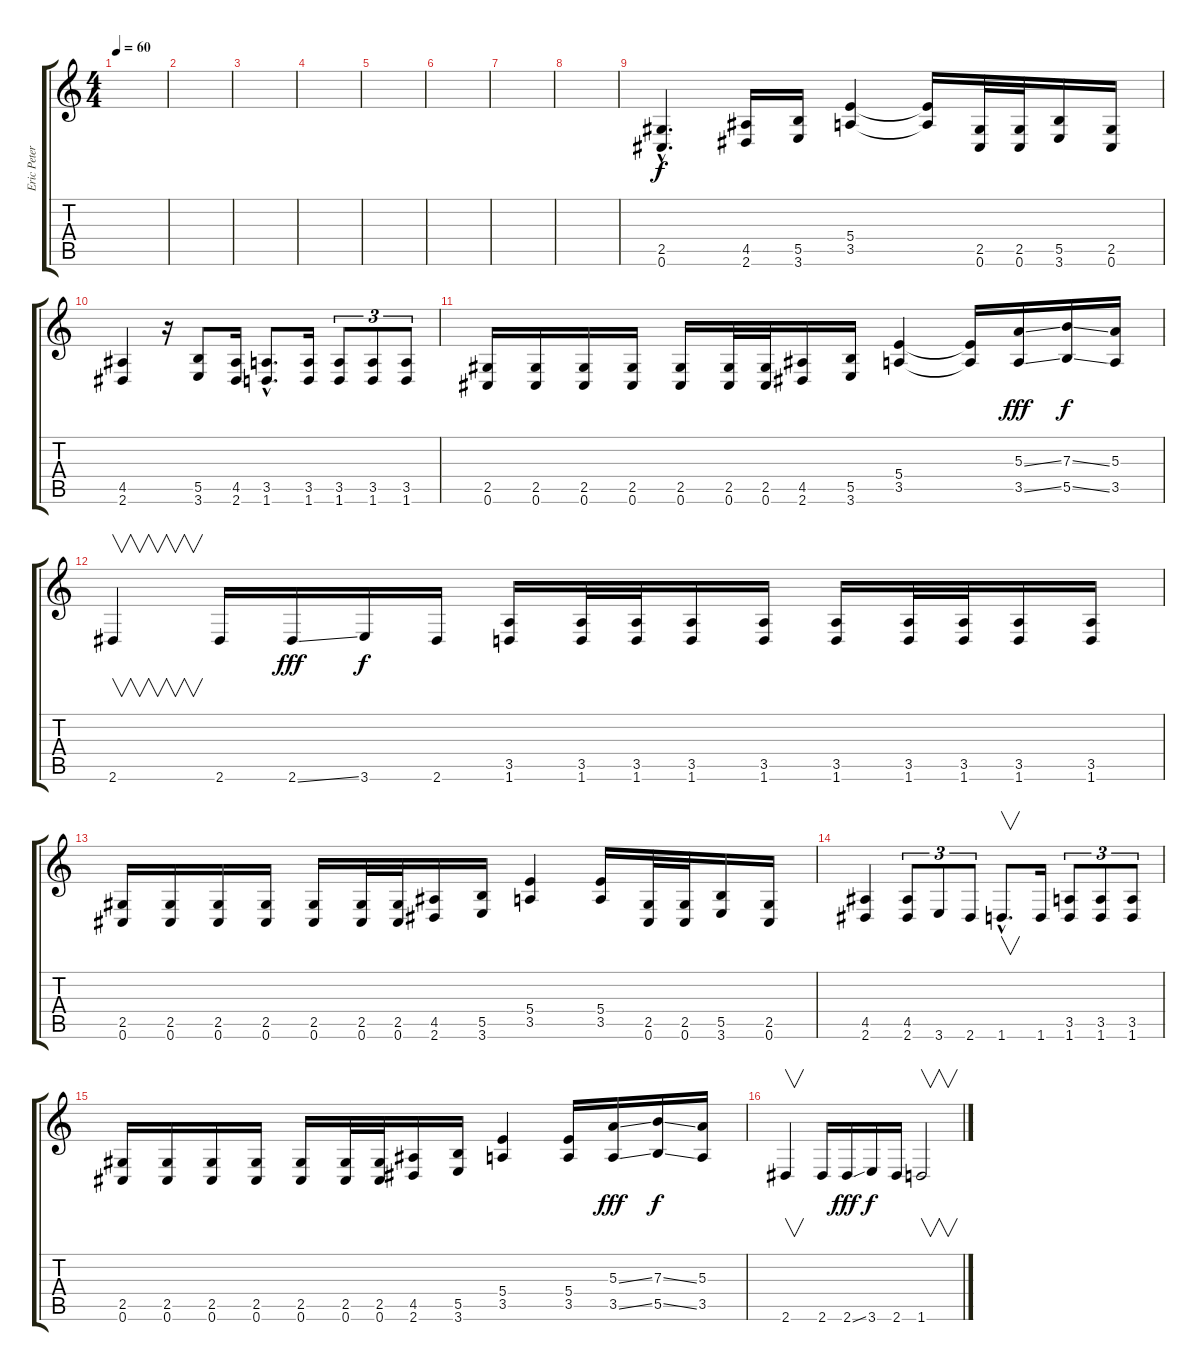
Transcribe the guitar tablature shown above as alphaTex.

\track ("Eric Peterson Distortion" "Eric Peter") {instrument distortionguitar}
\staff {score tabs}
\tuning (Db4 Ab3 E3 B2 Gb2 Db2) {hide}
\ts (4 4)
\tempo 60
\clef g2
\ks c
|
|
|
|
|
|
|
|
(2.5{hac} 0.6{hac}).4{d} (4.5 2.6).16 (5.5 3.6).16 (5.4 3.5).4 (5.4{t} 3.5{t}).16 (2.5 0.6).32 (2.5 0.6).32 (5.5 3.6).16 (2.5 0.6).16 |
(4.5 2.6).4 r.16 (5.5 3.6).8 (4.5 2.6).16 (3.5{hac} 1.6{hac}).8{d} (3.5 1.6).16 (3.5 1.6).8{tu (3 2)} (3.5 1.6).8{tu (3 2)} (3.5 1.6).8{tu (3 2)} |
(2.5 0.6).16 (2.5 0.6).16 (2.5 0.6).16 (2.5 0.6).16 (2.5 0.6).16 (2.5 0.6).32 (2.5 0.6).32 (4.5 2.6).16 (5.5 3.6).16 (5.4 3.5).4 (5.4{t} 3.5{t}).16 (5.3{ss} 3.5{ss}).16{dy fff} (7.3{ss} 5.5{ss}).16{dy f} (5.3 3.5).16 |
2.6.4{v} 2.6.16 2.6{ss}.16{dy fff} 3.6.16{dy f} 2.6.16 (3.5 1.6).16 (3.5 1.6).32 (3.5 1.6).32 (3.5 1.6).16 (3.5 1.6).16 (3.5 1.6).16 (3.5 1.6).32 (3.5 1.6).32 (3.5 1.6).16 (3.5 1.6).16 |
(2.5 0.6).16 (2.5 0.6).16 (2.5 0.6).16 (2.5 0.6).16 (2.5 0.6).16 (2.5 0.6).32 (2.5 0.6).32 (4.5 2.6).16 (5.5 3.6).16 (5.4 3.5).4 (5.4 3.5).16 (2.5 0.6).32 (2.5 0.6).32 (5.5 3.6).16 (2.5 0.6).16 |
(4.5 2.6).4 (4.5 2.6).8{tu (3 2)} 3.6.8{tu (3 2)} 2.6.8{tu (3 2)} 1.6{hac}.8{v d} 1.6.16 (3.5 1.6).8{tu (3 2)} (3.5 1.6).8{tu (3 2)} (3.5 1.6).8{tu (3 2)} |
(2.5 0.6).16 (2.5 0.6).16 (2.5 0.6).16 (2.5 0.6).16 (2.5 0.6).16 (2.5 0.6).32 (2.5 0.6).32 (4.5 2.6).16 (5.5 3.6).16 (5.4 3.5).4 (5.4 3.5).16 (5.3{ss} 3.5{ss}).16{dy fff} (7.3{ss} 5.5{ss}).16{dy f} (5.3 3.5).16 |
2.6.4{v} 2.6.16 2.6{ss}.16{dy fff} 3.6.16{dy f} 2.6.16 1.6.2{v}
